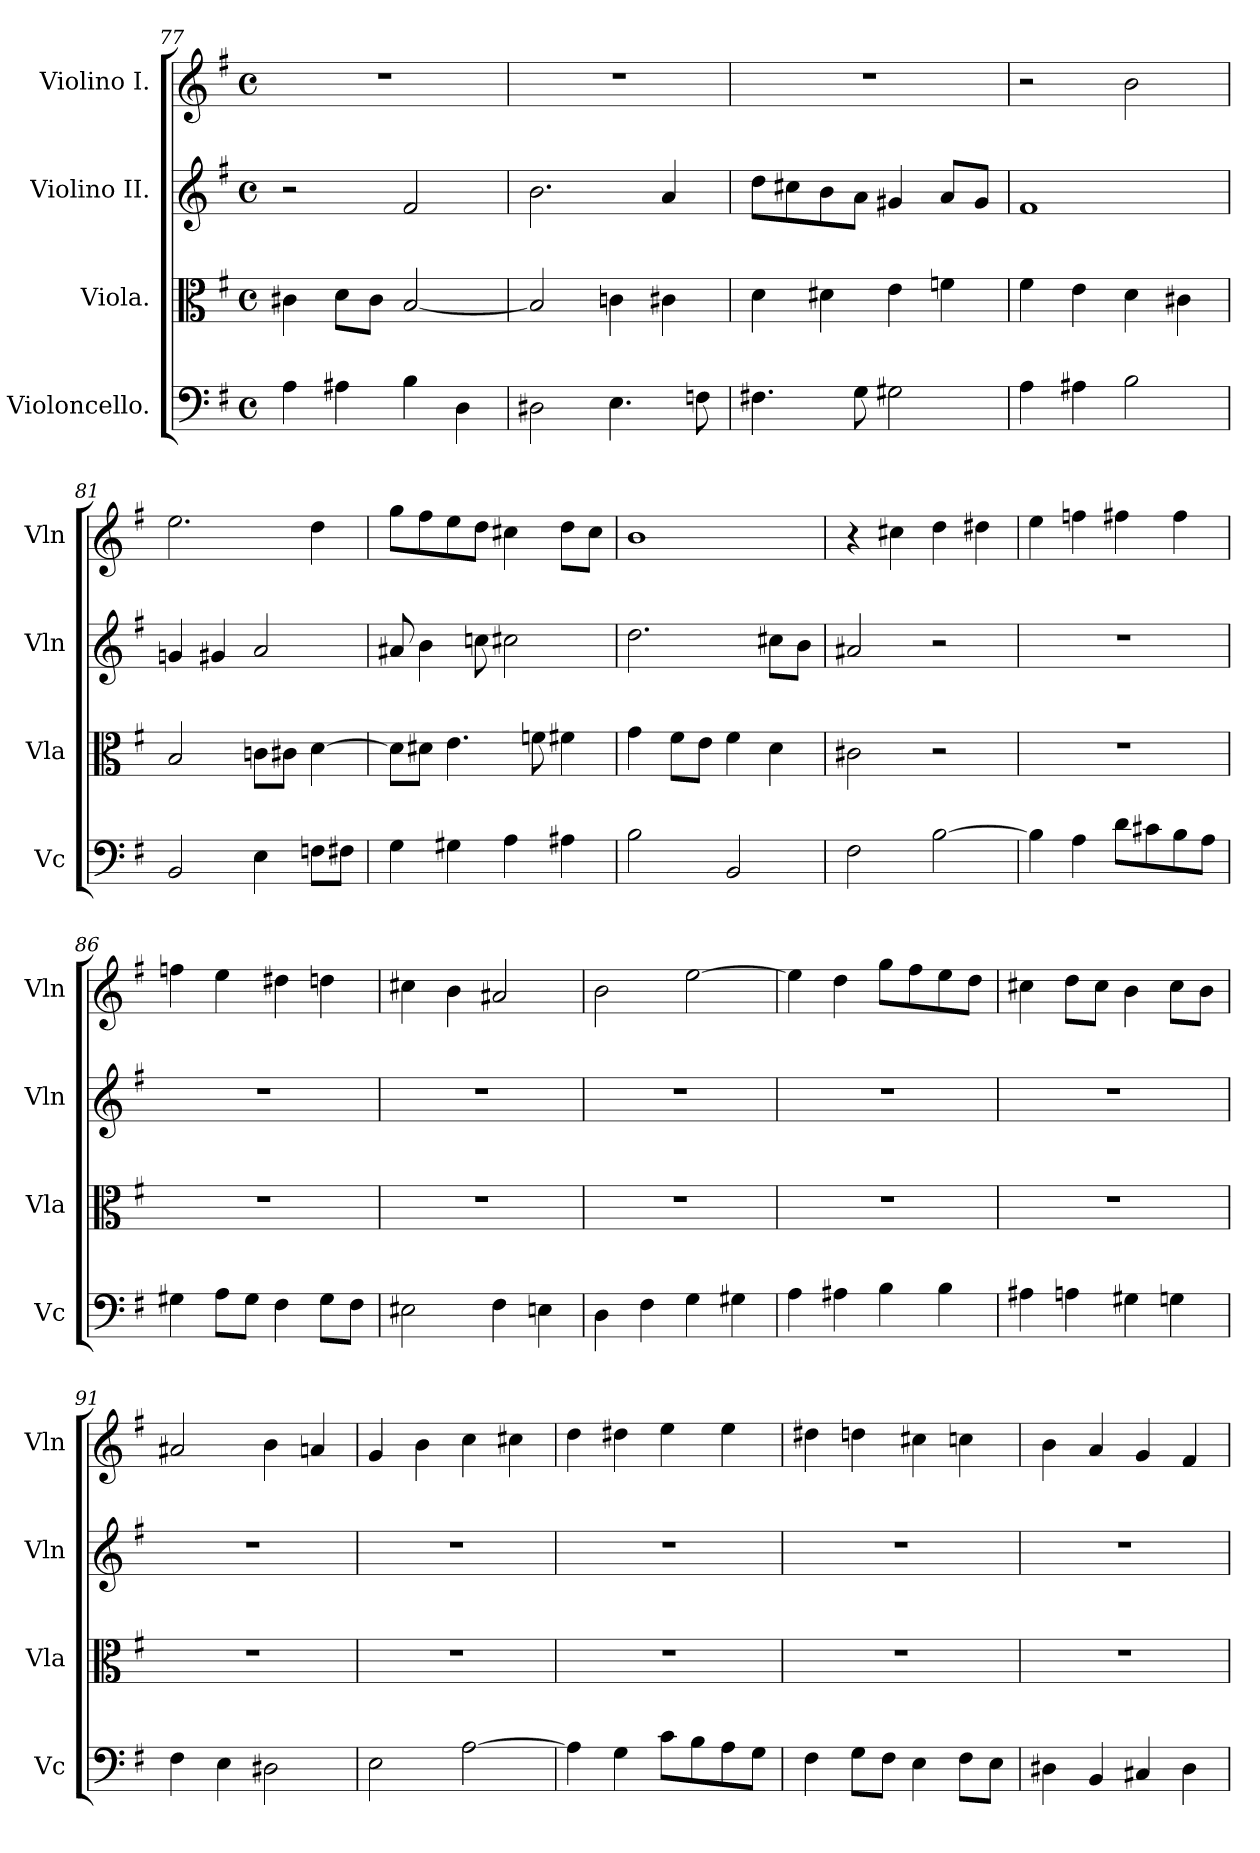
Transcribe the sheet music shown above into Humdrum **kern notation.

**kern	**kern	**kern	**kern
*part4	*part3	*part2	*part1
*staff4	*staff3	*staff2	*staff1
*I"Violoncello.	*I"Viola.	*I"Violino II.	*I"Violino I.
*I'Vc	*I'Vla	*I'Vln	*I'Vln
*clefF4	*clefC3	*clefG2	*clefG2
*k[f#]	*k[f#]	*k[f#]	*k[f#]
*M4/4	*M4/4	*M4/4	*M4/4
*met(c)	*met(c)	*met(c)	*met(c)
=77	=77	=77	=77
4A\	4c#X\	2r	1r
4A#X\	8d\L	.	.
.	8c#\J	.	.
4B\	[2B/	2f#/	.
4D\	.	.	.
=78	=78	=78	=78
2D#X\	2B/]	2.b\	1r
4.E\	4cni\	.	.
.	4c#X\	4a/	.
8Fn\	.	.	.
=79	=79	=79	=79
4.F#X\	4d\	8dd\L	1r
.	.	8cc#X\	.
.	4d#X\	8b\	.
8G\	.	8a\J	.
2G#X\	4e\	4g#X/	.
.	4fn\	8a/L	.
.	.	8g#/J	.
=80	=80	=80	=80
4A\	4f#i\	1f#	2r
4A#X\	4e\	.	.
2B\	4d\	.	2b\
.	4c#X\	.	.
=81	=81	=81	=81
2BB/	2B/	4gni/	2.ee\
.	.	4g#X/	.
4E\	8cni\L	2a/	.
.	8c#X\J	.	.
8Fn\L	[4d\	.	4dd\
8F#X\J	.	.	.
=82	=82	=82	=82
4G\	8d\L]	8a#X/	8gg\L
.	8d#X\J	4b\	8ff#\
4G#X\	4.e\	.	8ee\
.	.	8ccni\	8dd\J
4A\	.	2cc#X\	4cc#X\
.	8fn\	.	.
4A#X\	4f#X\	.	8dd\L
.	.	.	8cc#\J
=83	=83	=83	=83
2B\	4g\	2.dd\	1b
.	8f#\L	.	.
.	8e\J	.	.
2BB/	4f#\	.	.
.	4d\	8cc#X\L	.
.	.	8b\J	.
=84	=84	=84	=84
2F#\	2c#X\	2a#X/	4r
.	.	.	4cc#X\
[2B\	2r	2r	4dd\
.	.	.	4dd#X\
=85	=85	=85	=85
4B\]	1r	1r	4ee\
4A\	.	.	4ffn\
8d\L	.	.	4ff#X\
8c#X\	.	.	.
8B\	.	.	4ff#\
8A\J	.	.	.
=86	=86	=86	=86
4G#X\	1r	1r	4ffn\
8A\L	.	.	4ee\
8G#\J	.	.	.
4F#\	.	.	4dd#X\
8G#\L	.	.	4ddn\
8F#\J	.	.	.
=87	=87	=87	=87
2E#X\	1r	1r	4cc#X\
.	.	.	4b\
4F#\	.	.	2a#X/
4En\	.	.	.
=88	=88	=88	=88
4D\	1r	1r	2b\
4F#\	.	.	.
4G\	.	.	[2ee\
4G#X\	.	.	.
=89	=89	=89	=89
4A\	1r	1r	4ee\]
4A#X\	.	.	4dd\
4B\	.	.	8gg\L
.	.	.	8ff#\
4B\	.	.	8ee\
.	.	.	8dd\J
=90	=90	=90	=90
4A#X\	1r	1r	4cc#X\
4An\	.	.	8dd\L
.	.	.	8cc#\J
4G#X\	.	.	4b\
4Gn\	.	.	8cc#\L
.	.	.	8b\J
=91	=91	=91	=91
4F#\	1r	1r	2a#X/
4E\	.	.	.
2D#X\	.	.	4b\
.	.	.	4an/
=92	=92	=92	=92
2E\	1r	1r	4g/
.	.	.	4b\
[2A\	.	.	4cc\
.	.	.	4cc#X\
=93	=93	=93	=93
4A\]	1r	1r	4dd\
4G\	.	.	4dd#X\
8c\L	.	.	4ee\
8B\	.	.	.
8A\	.	.	4ee\
8G\J	.	.	.
=94	=94	=94	=94
4F#\	1r	1r	4dd#X\
8G\L	.	.	4ddn\
8F#\J	.	.	.
4E\	.	.	4cc#X\
8F#\L	.	.	4ccn\
8E\J	.	.	.
=95	=95	=95	=95
4D#X\	1r	1r	4b\
4BB/	.	.	4a/
4C#X/	.	.	4g/
4D#\	.	.	4f#/
=	=	=	=
*-	*-	*-	*-
